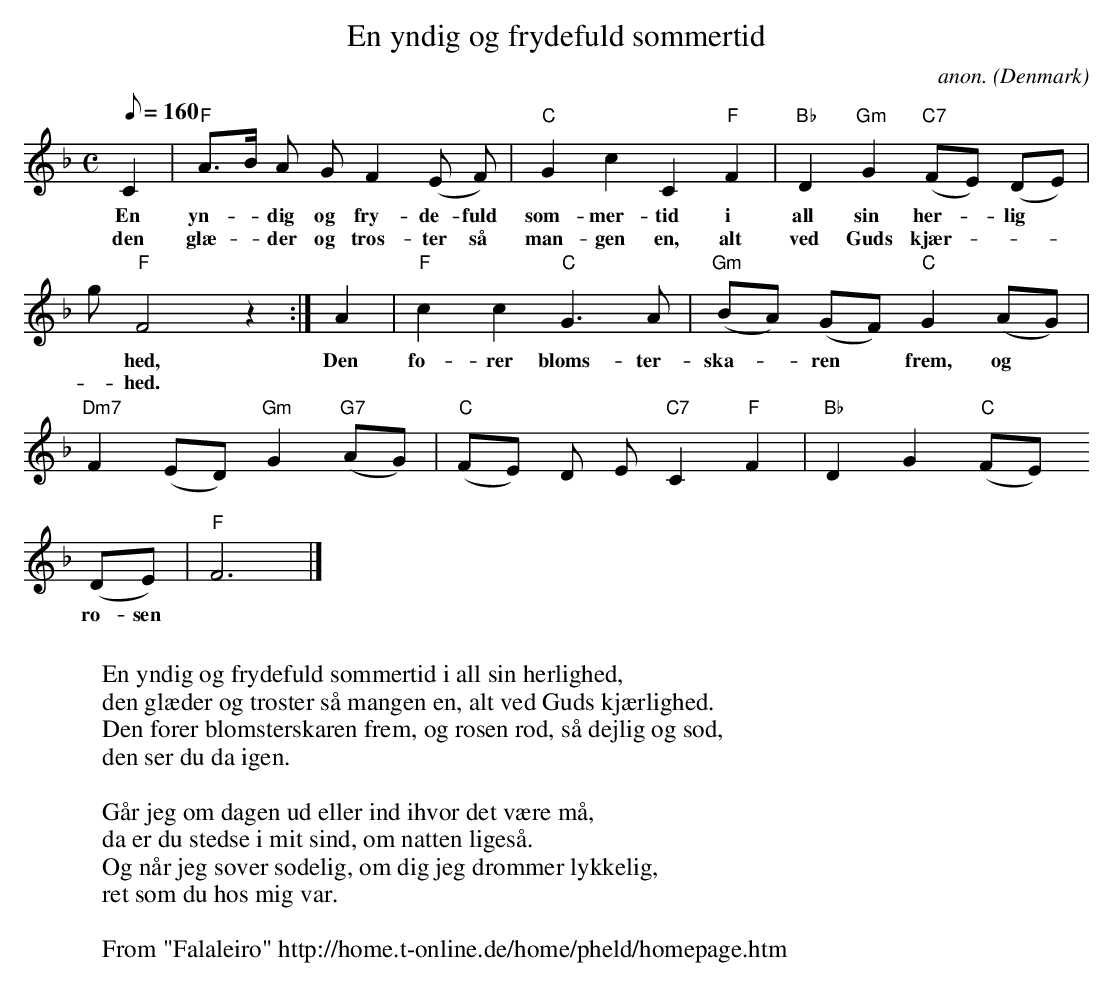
X:1
T:En yndig og frydefuld sommertid
M:C
L:1/8
Q:160
C:anon.
O:Denmark
K:F
C2|"F"A>B A G F2 (E F)|"C"G2 c2 C2 "F"F2|"Bb"D2 "Gm"G2 "C7"(FE) (DE)|
w:En yn-* dig og fry- de- fuld som- mer- tid i all sin her-* lig*
w:den gl\ae-* der og tr\os- ter s\aa man- gen en, alt ved Guds kj\aer-*
lig-
"F"F4 z2:|A2|"F"c2 c2 "C"G3 A|"Gm"(BA) (GF) "C"G2 (AG)|
w:hed, Den f\o- rer bloms- ter- ska-* ren* frem, og*
w:hed.
"Dm7"F2 (ED) "Gm"G2 "G7"(AG)|"C"(FE) D E "C7"C2 "F"F2|"Bb"D2 G2 "C"(FE)
(DE)|"F"F6|]
w:ro- sen* r\od, s\aa* dej-* lig og s\od, den ser du da* i-* gen.
W:
W:En yndig og frydefuld sommertid i all sin herlighed,
W:den gl\aeder og tr\oster s\aa mangen en, alt ved Guds kj\aerlighed.
W:Den f\orer blomsterskaren frem, og rosen r\od, s\aa dejlig og s\od,
W:den ser du da igen.
W:
W:G\aar jeg om dagen ud eller ind ihvor det v\aere m\aa,
W:da er du stedse i mit sind, om natten liges\aa.
W:Og n\aar jeg sover s\odelig, om dig jeg dr\ommer lykkelig,
W:ret som du hos mig var.
W:
W: From "Falaleiro" http://home.t-online.de/home/pheld/homepage.htm
